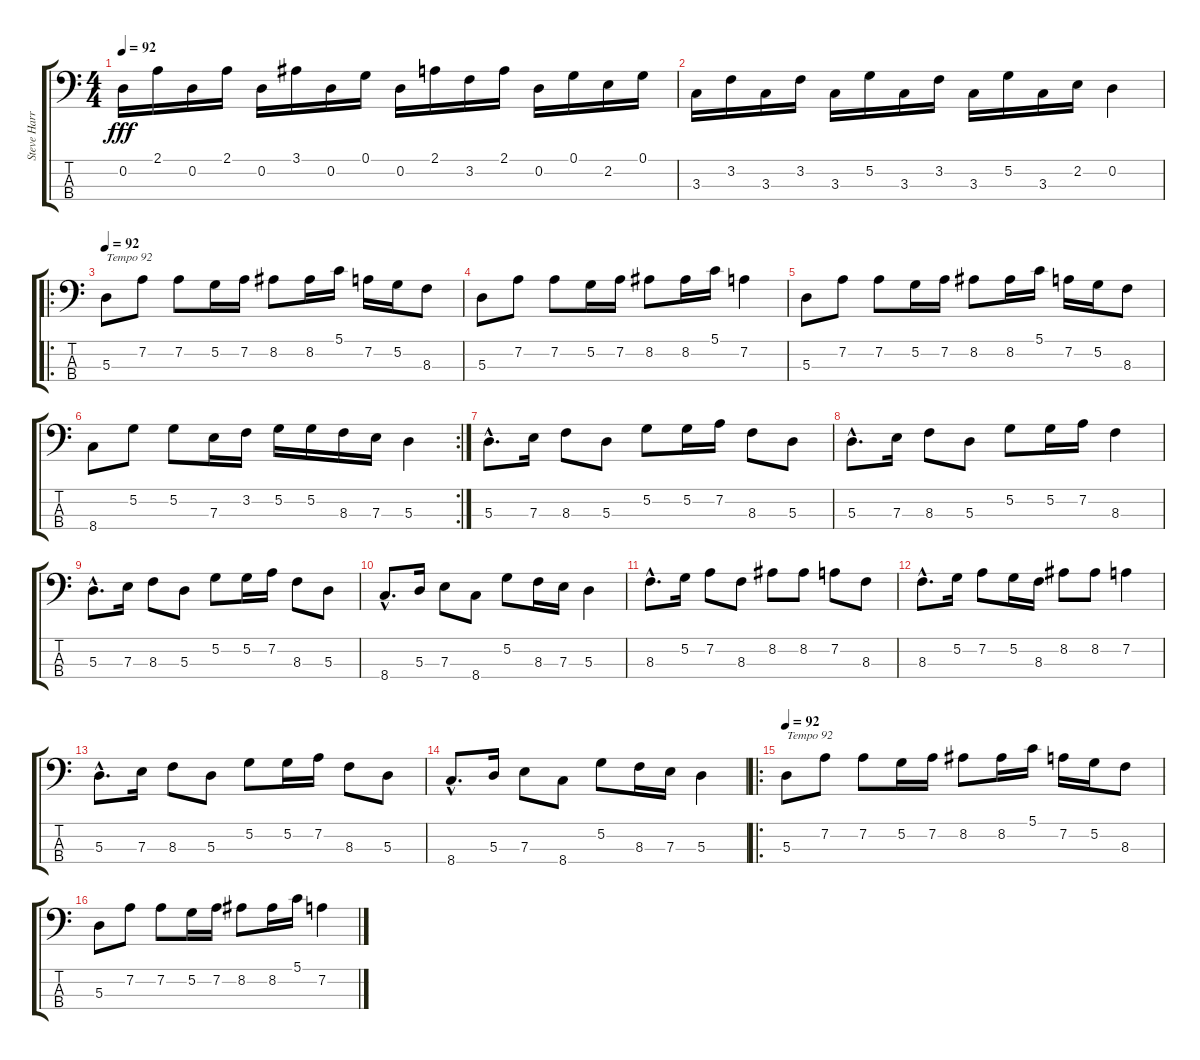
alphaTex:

\track ("Steve Harris" "Steve Harr") {instrument electricbassfinger}
\staff {score tabs}
\tuning (G2 D2 A1 E1) {hide}
\ts (4 4)
\tempo 92
\clef f4
\ks c
0.2.16{dy fff} 2.1.16 0.2.16 2.1.16 0.2.16 3.1.16 0.2.16 0.1.16 0.2.16 2.1.16 3.2.16 2.1.16 0.2.16 0.1.16 2.2.16 0.1.16 |
3.3.16 3.2.16 3.3.16 3.2.16 3.3.16 5.2.16 3.3.16 3.2.16 3.3.16 5.2.16 3.3.16 2.2.16 0.2.4 |
\ro
\tempo 92
5.3.8{txt "Tempo 92"} 7.2.8 7.2.8 5.2.16 7.2.16 8.2.8 8.2.16 5.1.16 7.2.16 5.2.16 8.3.8 |
5.3.8 7.2.8 7.2.8 5.2.16 7.2.16 8.2.8 8.2.16 5.1.16 7.2.4 |
5.3.8 7.2.8 7.2.8 5.2.16 7.2.16 8.2.8 8.2.16 5.1.16 7.2.16 5.2.16 8.3.8 |
\rc 2
8.4.8 5.2.8 5.2.8 7.3.16 3.2.16 5.2.16 5.2.16 8.3.16 7.3.16 5.3.4 |
5.3{hac}.8{d} 7.3.16 8.3.8 5.3.8 5.2.8 5.2.16 7.2.16 8.3.8 5.3.8 |
5.3{hac}.8{d} 7.3.16 8.3.8 5.3.8 5.2.8 5.2.16 7.2.16 8.3.4 |
5.3{hac}.8{d} 7.3.16 8.3.8 5.3.8 5.2.8 5.2.16 7.2.16 8.3.8 5.3.8 |
8.4{hac}.8{d} 5.3.16 7.3.8 8.4.8 5.2.8 8.3.16 7.3.16 5.3.4 |
8.3{hac}.8{d} 5.2.16 7.2.8 8.3.8 8.2.8 8.2.8 7.2.8 8.3.8 |
8.3{hac}.8{d} 5.2.16 7.2.8 5.2.16 8.3.16 8.2.8 8.2.8 7.2.4 |
5.3{hac}.8{d} 7.3.16 8.3.8 5.3.8 5.2.8 5.2.16 7.2.16 8.3.8 5.3.8 |
8.4{hac}.8{d} 5.3.16 7.3.8 8.4.8 5.2.8 8.3.16 7.3.16 5.3.4 |
\ro
\tempo 92
5.3.8{txt "Tempo 92"} 7.2.8 7.2.8 5.2.16 7.2.16 8.2.8 8.2.16 5.1.16 7.2.16 5.2.16 8.3.8 |
5.3.8 7.2.8 7.2.8 5.2.16 7.2.16 8.2.8 8.2.16 5.1.16 7.2.4
